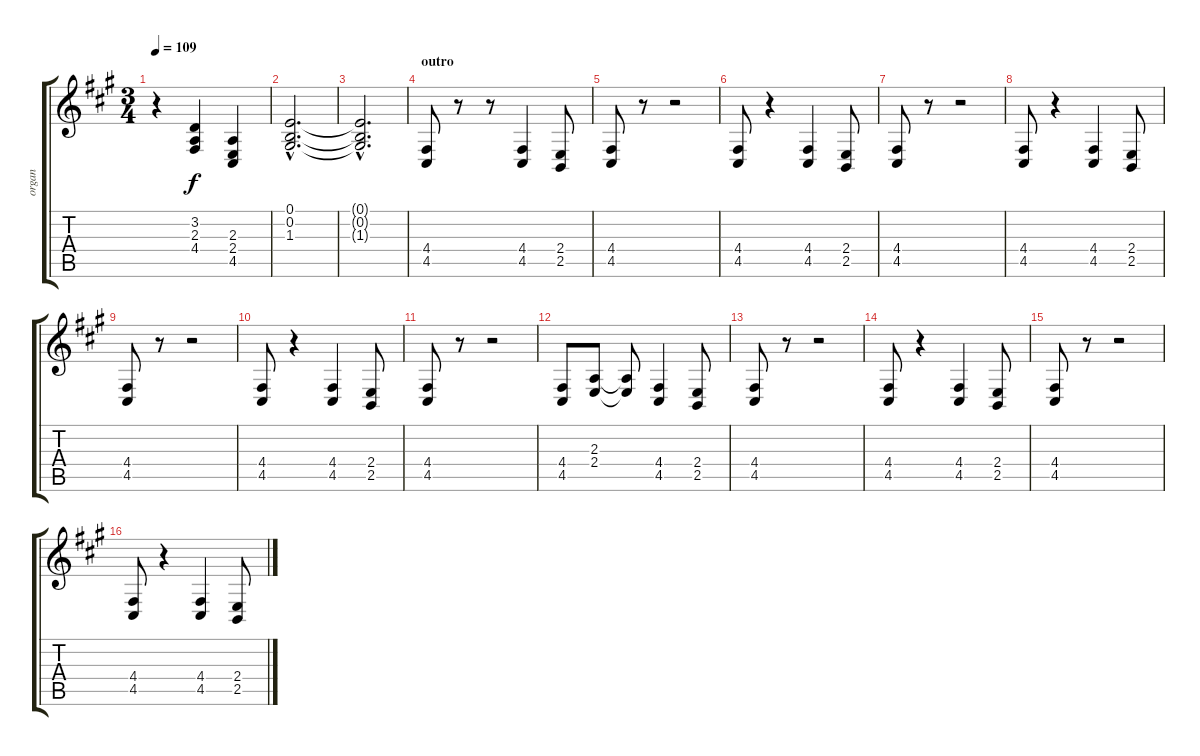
\track ("organ" "organ") {instrument rockorgan}
\staff {score tabs}
\tuning (E4 B3 G3 D3 A2 E2) {hide}
\ts (3 4)
\tempo 109
\clef g2
\ks a
r.4{dy f} (3.2 2.3 4.4).4 (2.3 2.4 4.5).4 |
(0.1{hac} 0.2{hac} 1.3{hac}).2{d} |
(0.1{hac t} 0.2{hac t} 1.3{hac t}).2{d} |
\section ("" "outro")
(4.4 4.5).8 r.8 r.8 (4.4 4.5).4 (2.4 2.5).8 |
(4.4 4.5).8 r.8 r.2 |
(4.4 4.5).8 r.4 (4.4 4.5).4 (2.4 2.5).8 |
(4.4 4.5).8 r.8 r.2 |
(4.4 4.5).8 r.4 (4.4 4.5).4 (2.4 2.5).8 |
(4.4 4.5).8 r.8 r.2 |
(4.4 4.5).8 r.4 (4.4 4.5).4 (2.4 2.5).8 |
(4.4 4.5).8 r.8 r.2 |
(4.4 4.5).8 (2.3 2.4).8 (2.3{t} 2.4{t}).8 (4.4 4.5).4 (2.4 2.5).8 |
(4.4 4.5).8 r.8 r.2 |
(4.4 4.5).8 r.4 (4.4 4.5).4 (2.4 2.5).8 |
(4.4 4.5).8 r.8 r.2 |
(4.4 4.5).8 r.4 (4.4 4.5).4 (2.4 2.5).8
